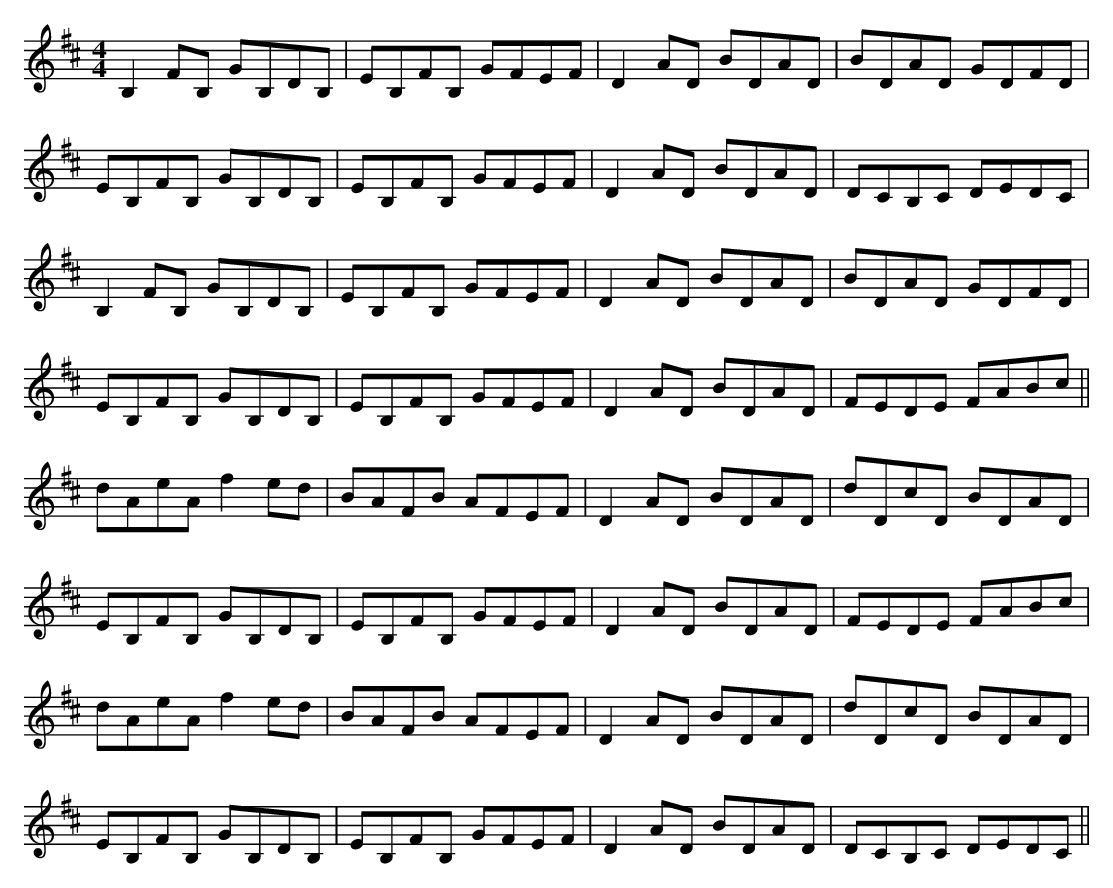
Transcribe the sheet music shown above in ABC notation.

X:1
M:4/4
K:Bmin
B,2 FB, GB,DB,|EB,FB, GFEF|D2 AD BDAD|BDAD GDFD|
EB,FB, GB,DB,|EB,FB, GFEF|D2 AD BDAD|DCB,C DEDC|
B,2 FB, GB,DB,|EB,FB, GFEF|D2 AD BDAD|BDAD GDFD|
EB,FB, GB,DB,|EB,FB, GFEF|D2 AD BDAD|FEDE FABc||
dAeA f2 ed|BAFB AFEF|D2 AD BDAD|dDcD BDAD|
EB,FB, GB,DB,|EB,FB, GFEF|D2 AD BDAD|FEDE FABc|
dAeA f2 ed|BAFB AFEF|D2 AD BDAD|dDcD BDAD|
EB,FB, GB,DB,|EB,FB, GFEF|D2 AD BDAD|DCB,C DEDC||
